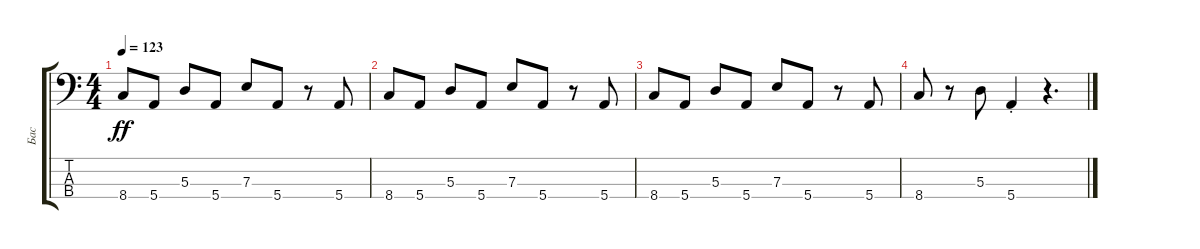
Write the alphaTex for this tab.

\track ("Бас" "Бас") {instrument electricbasspick}
\staff {score tabs}
\tuning (G2 D2 A1 E1) {hide}
\ts (4 4)
\tempo 123
\clef f4
\ks c
8.4.8{dy ff} 5.4.8 5.3.8 5.4.8 7.3.8 5.4.8 r.8 5.4.8 |
8.4.8 5.4.8 5.3.8 5.4.8 7.3.8 5.4.8 r.8 5.4.8 |
8.4.8 5.4.8 5.3.8 5.4.8 7.3.8 5.4.8 r.8 5.4.8 |
8.4.8 r.8 5.3.8 5.4{st}.4 r.4{d}
